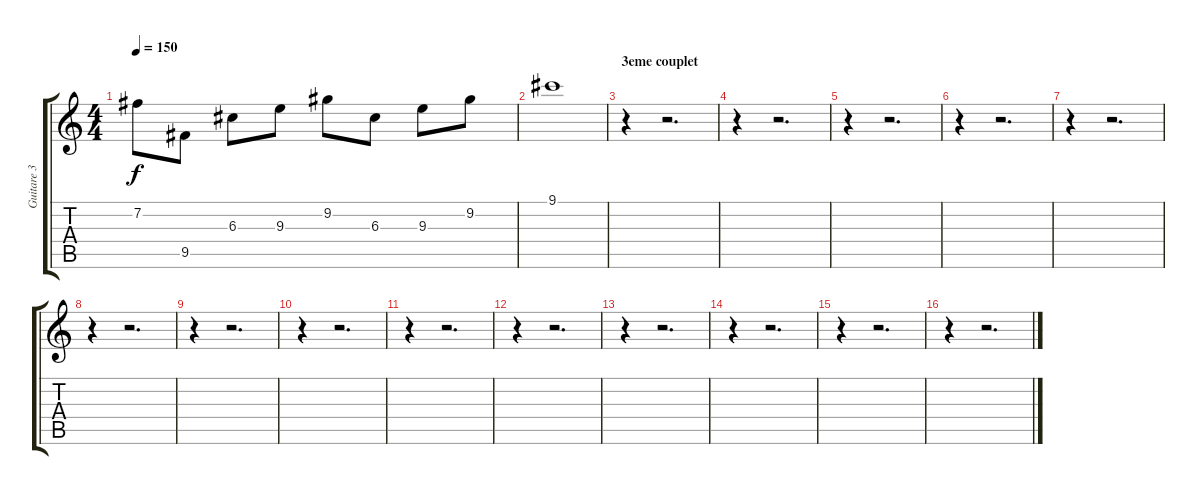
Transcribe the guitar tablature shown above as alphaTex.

\track ("Guitare 3" "Guitare 3") {instrument overdrivenguitar}
\staff {score tabs}
\tuning (E4 B3 G3 D3 A2 E2) {hide}
\ts (4 4)
\tempo 150
\clef g2
\ks c
7.2.8{dy f} 9.5.8 6.3.8 9.3.8 9.2.8 6.3.8 9.3.8 9.2.8 |
9.1.1 |
\section ("" "3eme couplet")
r.4 r.2{d} |
r.4 r.2{d} |
r.4 r.2{d} |
r.4 r.2{d} |
r.4 r.2{d} |
r.4 r.2{d} |
r.4 r.2{d} |
r.4 r.2{d} |
r.4 r.2{d} |
r.4 r.2{d} |
r.4 r.2{d} |
r.4 r.2{d} |
r.4 r.2{d} |
r.4 r.2{d}
